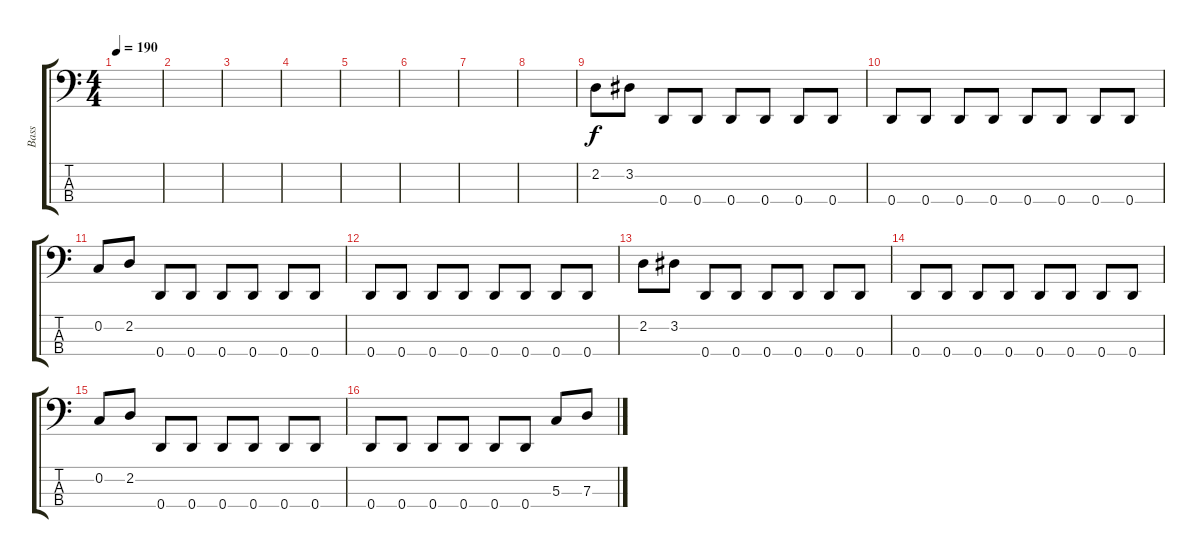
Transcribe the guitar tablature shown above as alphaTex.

\track ("Bass" "Bass") {instrument electricbassfinger}
\staff {score tabs}
\tuning (F2 C2 G1 D1) {hide}
\ts (4 4)
\tempo 190
\clef f4
\ks c
|
|
|
|
|
|
|
|
2.2.8 3.2.8 0.4.8 0.4.8 0.4.8 0.4.8 0.4.8 0.4.8 |
0.4.8 0.4.8 0.4.8 0.4.8 0.4.8 0.4.8 0.4.8 0.4.8 |
0.2.8 2.2.8 0.4.8 0.4.8 0.4.8 0.4.8 0.4.8 0.4.8 |
0.4.8 0.4.8 0.4.8 0.4.8 0.4.8 0.4.8 0.4.8 0.4.8 |
2.2.8 3.2.8 0.4.8 0.4.8 0.4.8 0.4.8 0.4.8 0.4.8 |
0.4.8 0.4.8 0.4.8 0.4.8 0.4.8 0.4.8 0.4.8 0.4.8 |
0.2.8 2.2.8 0.4.8 0.4.8 0.4.8 0.4.8 0.4.8 0.4.8 |
0.4.8 0.4.8 0.4.8 0.4.8 0.4.8 0.4.8 5.3.8 7.3.8
